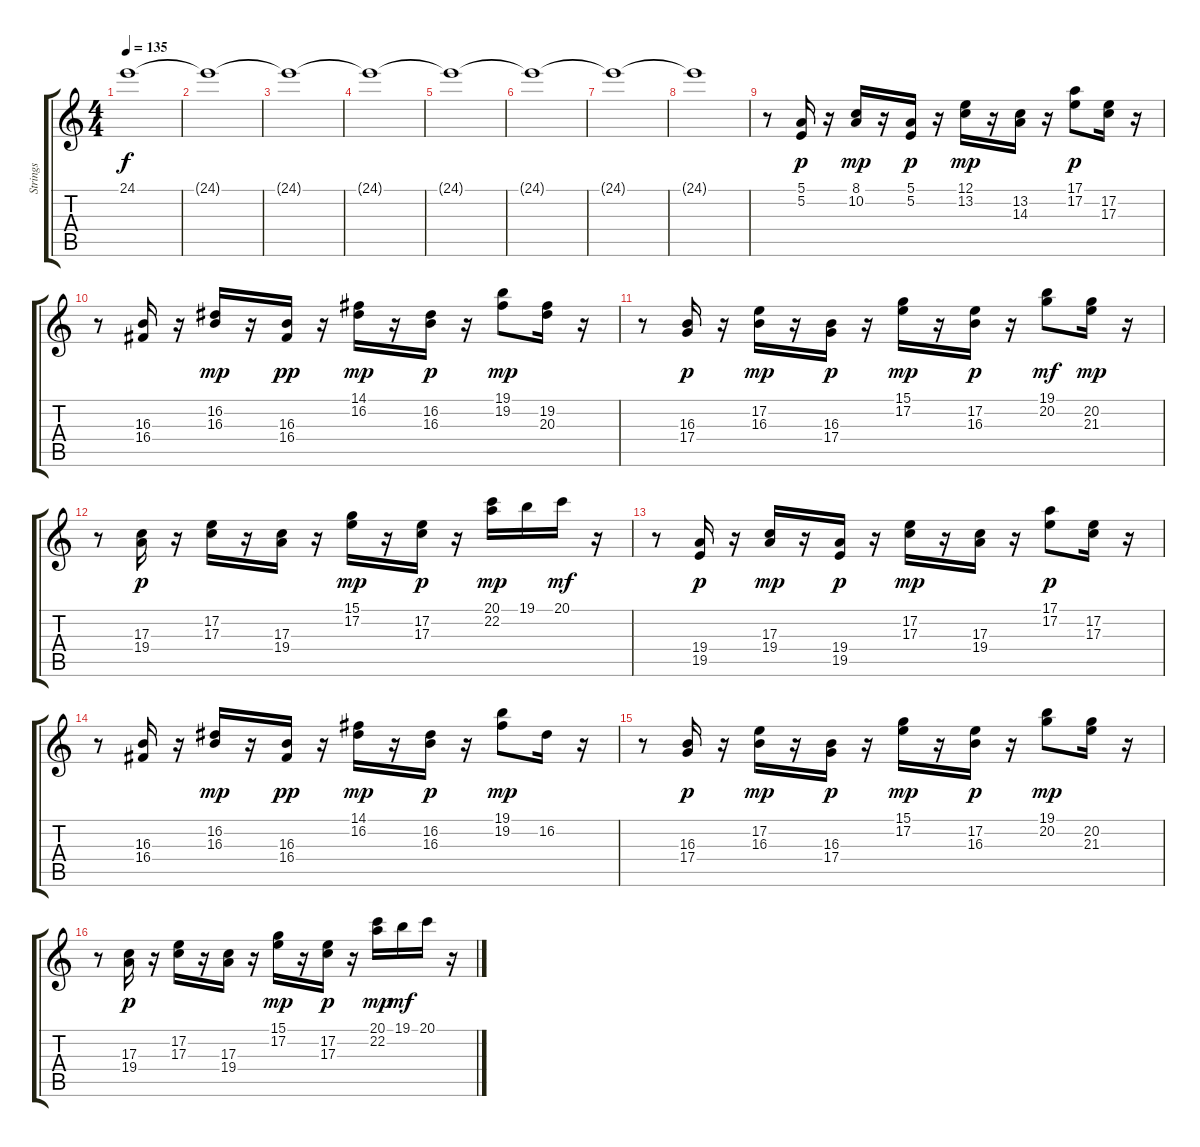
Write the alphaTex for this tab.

\track ("Strings" "Strings") {instrument stringensemble1}
\staff {score tabs}
\tuning (E4 B3 G3 D3 A2 E2) {hide}
\ts (4 4)
\tempo 135
\clef g2
\ks c
24.1{t}.1{dy f} |
24.1{t}.1 |
24.1{t}.1 |
24.1{t}.1 |
24.1{t}.1 |
24.1{t}.1 |
24.1{t}.1 |
24.1{t}.1 |
r.8 (5.1 5.2).16{dy p} r.16 (8.1 10.2).16{dy mp} r.16 (5.1 5.2).16{dy p} r.16 (12.1 13.2).16{dy mp} r.16 (13.2 14.3).16 r.16 (17.1 17.2).8{dy p} (17.2 17.3).16 r.16 |
r.8 (16.3 16.4).16 r.16 (16.2 16.3).16{dy mp} r.16 (16.3 16.4).16{dy pp} r.16 (14.1 16.2).16{dy mp} r.16 (16.2 16.3).16{dy p} r.16 (19.1 19.2).8{dy mp} (19.2 20.3).16 r.16 |
r.8 (16.3 17.4).16{dy p} r.16 (17.2 16.3).16{dy mp} r.16 (16.3 17.4).16{dy p} r.16 (15.1 17.2).16{dy mp} r.16 (17.2 16.3).16{dy p} r.16 (19.1 20.2).8{dy mf} (20.2 21.3).16{dy mp} r.16 |
r.8 (17.3 19.4).16{dy p} r.16 (17.2 17.3).16 r.16 (17.3 19.4).16 r.16 (15.1 17.2).16{dy mp} r.16 (17.2 17.3).16{dy p} r.16 (20.1 22.2).16{dy mp} 19.1.16 20.1.16{dy mf} r.16 |
r.8 (19.4 19.5).16{dy p} r.16 (17.3 19.4).16{dy mp} r.16 (19.4 19.5).16{dy p} r.16 (17.2 17.3).16{dy mp} r.16 (17.3 19.4).16 r.16 (17.1 17.2).8{dy p} (17.2 17.3).16 r.16 |
r.8 (16.3 16.4).16 r.16 (16.2 16.3).16{dy mp} r.16 (16.3 16.4).16{dy pp} r.16 (14.1 16.2).16{dy mp} r.16 (16.2 16.3).16{dy p} r.16 (19.1 19.2).8{dy mp} 16.2.16 r.16 |
r.8 (16.3 17.4).16{dy p} r.16 (17.2 16.3).16{dy mp} r.16 (16.3 17.4).16{dy p} r.16 (15.1 17.2).16{dy mp} r.16 (17.2 16.3).16{dy p} r.16 (19.1 20.2).8{dy mp} (20.2 21.3).16 r.16 |
r.8 (17.3 19.4).16{dy p} r.16 (17.2 17.3).16 r.16 (17.3 19.4).16 r.16 (15.1 17.2).16{dy mp} r.16 (17.2 17.3).16{dy p} r.16 (20.1 22.2).16{dy mp} 19.1.16{dy mf} 20.1.16 r.16
